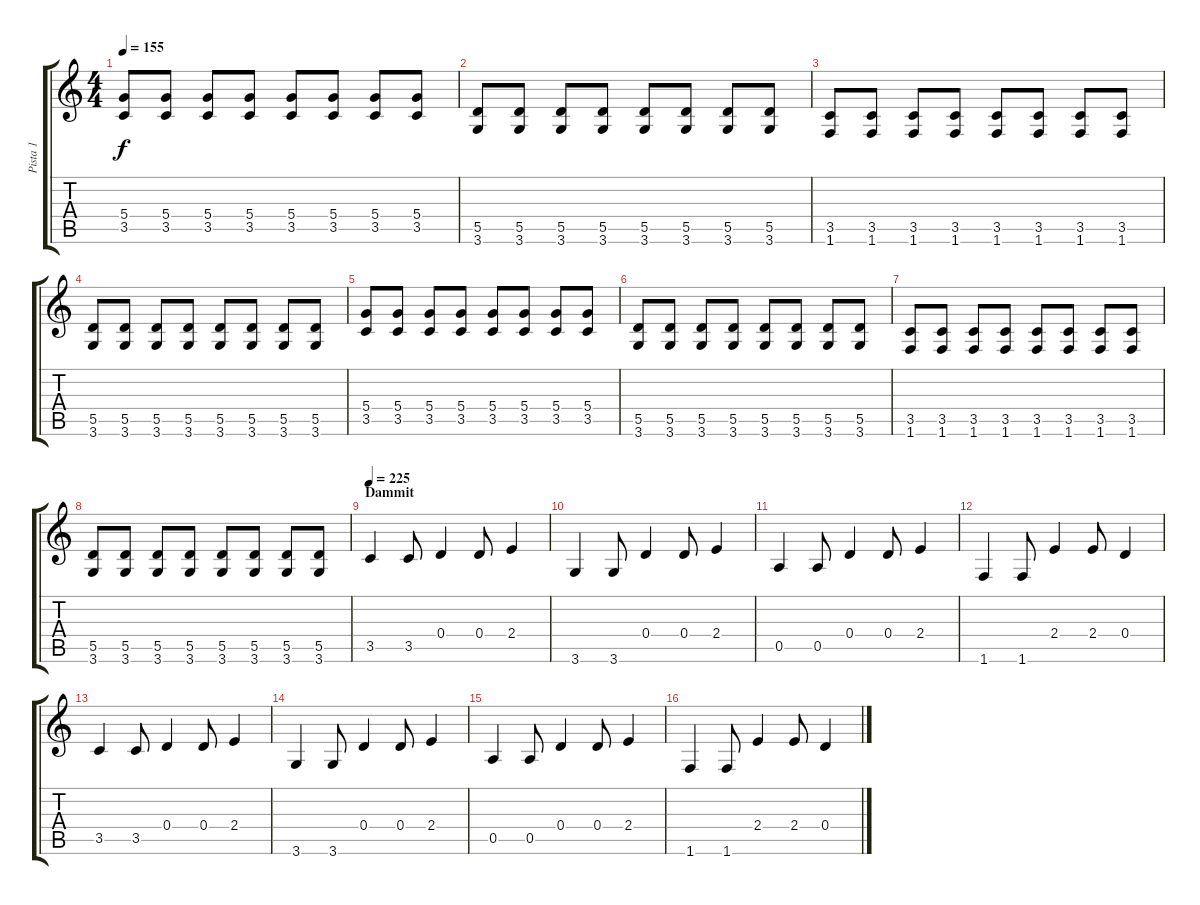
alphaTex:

\track ("Pista 1" "Pista 1") {instrument distortionguitar}
\staff {score tabs}
\tuning (E4 B3 G3 D3 A2 E2) {hide}
\ts (4 4)
\tempo 155
\clef g2
\ks c
(5.4 3.5).8{dy f} (5.4 3.5).8 (5.4 3.5).8 (5.4 3.5).8 (5.4 3.5).8 (5.4 3.5).8 (5.4 3.5).8 (5.4 3.5).8 |
(5.5 3.6).8 (5.5 3.6).8 (5.5 3.6).8 (5.5 3.6).8 (5.5 3.6).8 (5.5 3.6).8 (5.5 3.6).8 (5.5 3.6).8 |
(3.5 1.6).8 (3.5 1.6).8 (3.5 1.6).8 (3.5 1.6).8 (3.5 1.6).8 (3.5 1.6).8 (3.5 1.6).8 (3.5 1.6).8 |
(5.5 3.6).8 (5.5 3.6).8 (5.5 3.6).8 (5.5 3.6).8 (5.5 3.6).8 (5.5 3.6).8 (5.5 3.6).8 (5.5 3.6).8 |
(5.4 3.5).8 (5.4 3.5).8 (5.4 3.5).8 (5.4 3.5).8 (5.4 3.5).8 (5.4 3.5).8 (5.4 3.5).8 (5.4 3.5).8 |
(5.5 3.6).8 (5.5 3.6).8 (5.5 3.6).8 (5.5 3.6).8 (5.5 3.6).8 (5.5 3.6).8 (5.5 3.6).8 (5.5 3.6).8 |
(3.5 1.6).8 (3.5 1.6).8 (3.5 1.6).8 (3.5 1.6).8 (3.5 1.6).8 (3.5 1.6).8 (3.5 1.6).8 (3.5 1.6).8 |
(5.5 3.6).8 (5.5 3.6).8 (5.5 3.6).8 (5.5 3.6).8 (5.5 3.6).8 (5.5 3.6).8 (5.5 3.6).8 (5.5 3.6).8 |
\section ("" "Dammit")
\tempo 225
3.5.4 3.5.8 0.4.4 0.4.8 2.4.4 |
3.6.4 3.6.8 0.4.4 0.4.8 2.4.4 |
0.5.4 0.5.8 0.4.4 0.4.8 2.4.4 |
1.6.4 1.6.8 2.4.4 2.4.8 0.4.4 |
3.5.4 3.5.8 0.4.4 0.4.8 2.4.4 |
3.6.4 3.6.8 0.4.4 0.4.8 2.4.4 |
0.5.4 0.5.8 0.4.4 0.4.8 2.4.4 |
1.6.4 1.6.8 2.4.4 2.4.8 0.4.4
